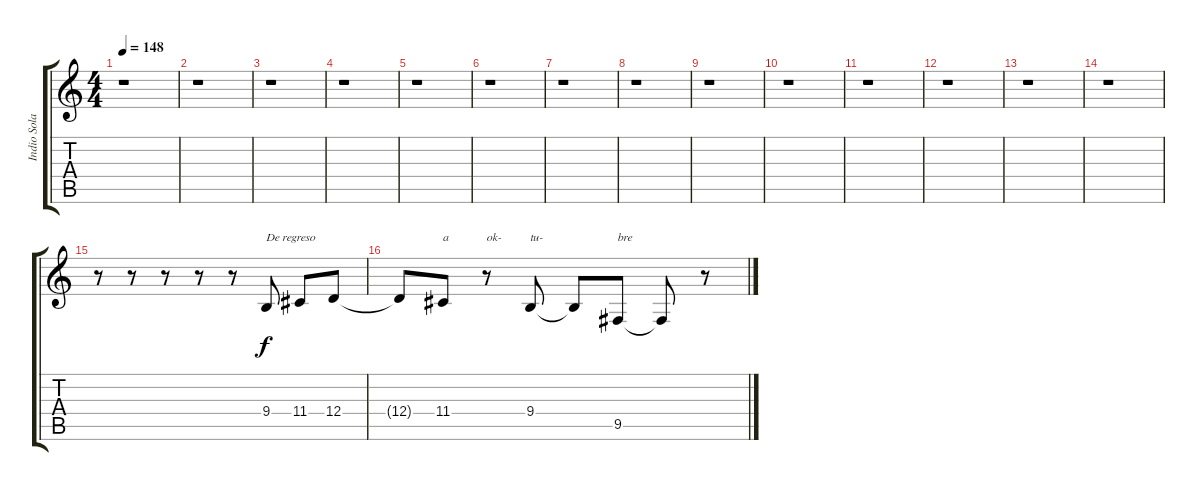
\track ("Indio Solari" "Indio Sola") {instrument lead2sawtooth}
\staff {score tabs}
\tuning (E4 B3 G3 D3 A2 E2) {hide}
\ts (4 4)
\tempo 148
\clef g2
\ks c
r.1{dy f} |
r.1 |
r.1 |
r.1 |
r.1 |
r.1 |
r.1 |
r.1 |
r.1 |
r.1 |
r.1 |
r.1 |
r.1 |
r.1 |
r.8 r.8 r.8 r.8 r.8 9.4.8{txt "De regreso"} 11.4.8 12.4.8 |
12.4{t}.8 11.4.8{txt "a"} r.8{txt "ok-"} 9.4.8{txt "tu-"} 9.4{t}.8 9.5.8{txt "bre"} 9.5{t}.8 r.8
